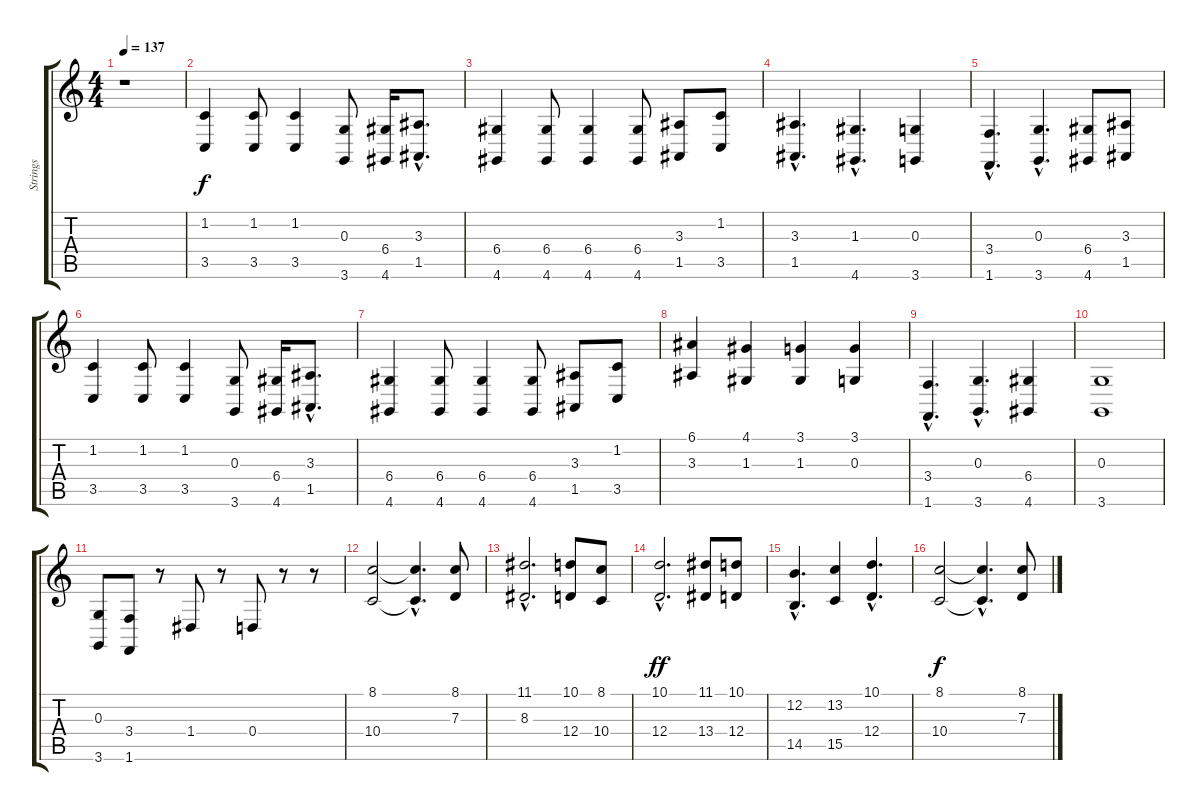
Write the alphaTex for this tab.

\track ("Strings" "Strings") {instrument stringensemble1}
\staff {score tabs}
\tuning (E4 B3 G3 D3 A2 E2) {hide}
\ts (4 4)
\tempo 137
\clef g2
\ks c
r.1{dy f} |
(1.2 3.5).4 (1.2 3.5).8 (1.2 3.5).4 (0.3 3.6).8 (6.4 4.6).16 (3.3{hac} 1.5{hac}).8{d} |
(6.4 4.6).4 (6.4 4.6).8 (6.4 4.6).4 (6.4 4.6).8 (3.3 1.5).8 (1.2 3.5).8 |
(3.3{hac} 1.5{hac}).4{d} (1.3{hac} 4.6{hac}).4{d} (0.3 3.6).4 |
(3.4{hac} 1.6{hac}).4{d} (0.3{hac} 3.6{hac}).4{d} (6.4 4.6).8 (3.3 1.5).8 |
(1.2 3.5).4 (1.2 3.5).8 (1.2 3.5).4 (0.3 3.6).8 (6.4 4.6).16 (3.3{hac} 1.5{hac}).8{d} |
(6.4 4.6).4 (6.4 4.6).8 (6.4 4.6).4 (6.4 4.6).8 (3.3 1.5).8 (1.2 3.5).8 |
(6.1 3.3).4 (4.1 1.3).4 (3.1 1.3).4 (3.1 0.3).4 |
(3.4{hac} 1.6{hac}).4{d} (0.3{hac} 3.6{hac}).4{d} (6.4 4.6).4 |
(0.3 3.6).1 |
(0.3 3.6).8 (3.4 1.6).8 r.8 1.4.8 r.8 0.4.8 r.8 r.8 |
(8.1 10.4).2 (8.1{hac t} 10.4{hac t}).4{d} (8.1 7.3).8 |
(11.1{hac} 8.3{hac}).2{d} (10.1 12.4).8 (8.1 10.4).8 |
(10.1{hac} 12.4{hac}).2{d dy ff} (11.1 13.4).8 (10.1 12.4).8 |
(12.2{hac} 14.5{hac}).4{d} (13.2 15.5).4 (10.1{hac} 12.4{hac}).4{d} |
(8.1 10.4).2{dy f} (8.1{hac t} 10.4{hac t}).4{d} (8.1 7.3).8
